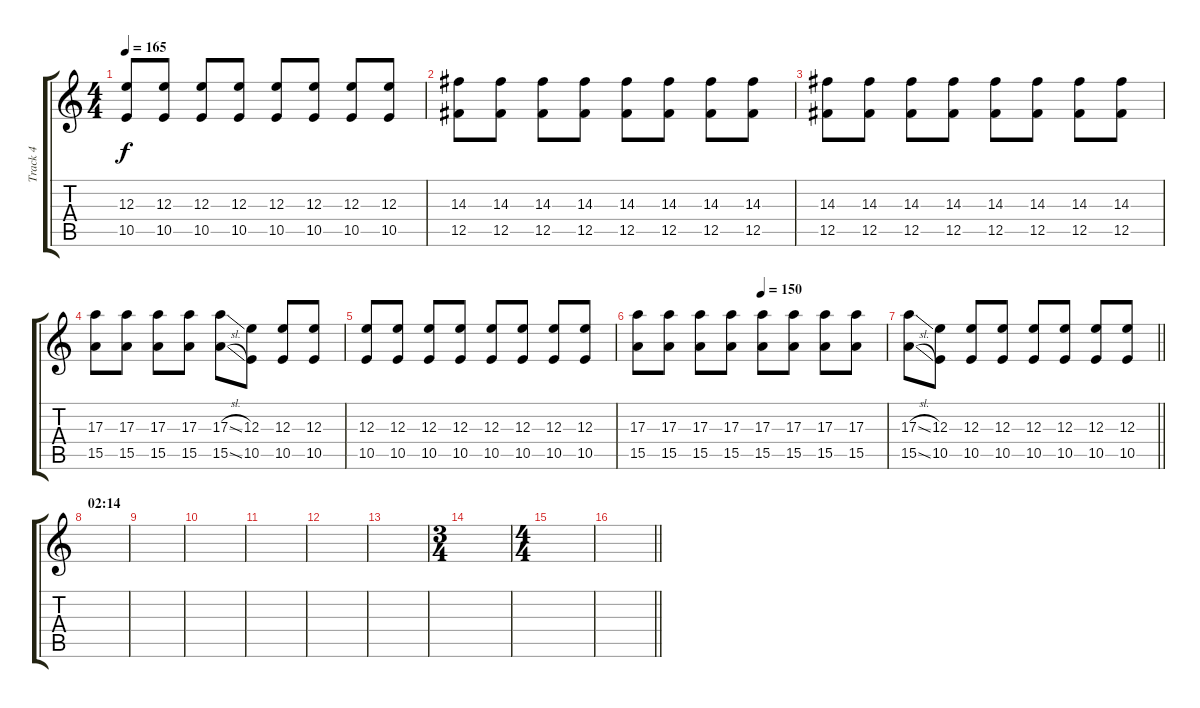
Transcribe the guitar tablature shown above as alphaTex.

\track ("Track 4" "Track 4") {instrument overdrivenguitar}
\staff {score tabs}
\tuning (Db4 Ab3 E3 B2 Gb2 B1) {hide}
\ts (4 4)
\tempo 165
\clef g2
\ks c
(12.3 10.5).8{dy f} (12.3 10.5).8 (12.3 10.5).8 (12.3 10.5).8 (12.3 10.5).8 (12.3 10.5).8 (12.3 10.5).8 (12.3 10.5).8 |
(14.3 12.5).8 (14.3 12.5).8 (14.3 12.5).8 (14.3 12.5).8 (14.3 12.5).8 (14.3 12.5).8 (14.3 12.5).8 (14.3 12.5).8 |
(14.3 12.5).8 (14.3 12.5).8 (14.3 12.5).8 (14.3 12.5).8 (14.3 12.5).8 (14.3 12.5).8 (14.3 12.5).8 (14.3 12.5).8 |
(17.3 15.5).8 (17.3 15.5).8 (17.3 15.5).8 (17.3 15.5).8 (17.3{sl} 15.5{sl}).8 (12.3 10.5).8 (12.3 10.5).8 (12.3 10.5).8 |
(12.3 10.5).8 (12.3 10.5).8 (12.3 10.5).8 (12.3 10.5).8 (12.3 10.5).8 (12.3 10.5).8 (12.3 10.5).8 (12.3 10.5).8 |
\tempo (150 0.5)
(17.3 15.5).8 (17.3 15.5).8 (17.3 15.5).8 (17.3 15.5).8 (17.3 15.5).8 (17.3 15.5).8 (17.3 15.5).8 (17.3 15.5).8 |
\barLineRight lightlight
(17.3{sl} 15.5{sl}).8 (12.3 10.5).8 (12.3 10.5).8 (12.3 10.5).8 (12.3 10.5).8 (12.3 10.5).8 (12.3 10.5).8 (12.3 10.5).8 |
\section ("" "02:14")
|
|
|
|
|
|
\ts (3 4)
|
\ts (4 4)
|
\barLineRight lightlight
